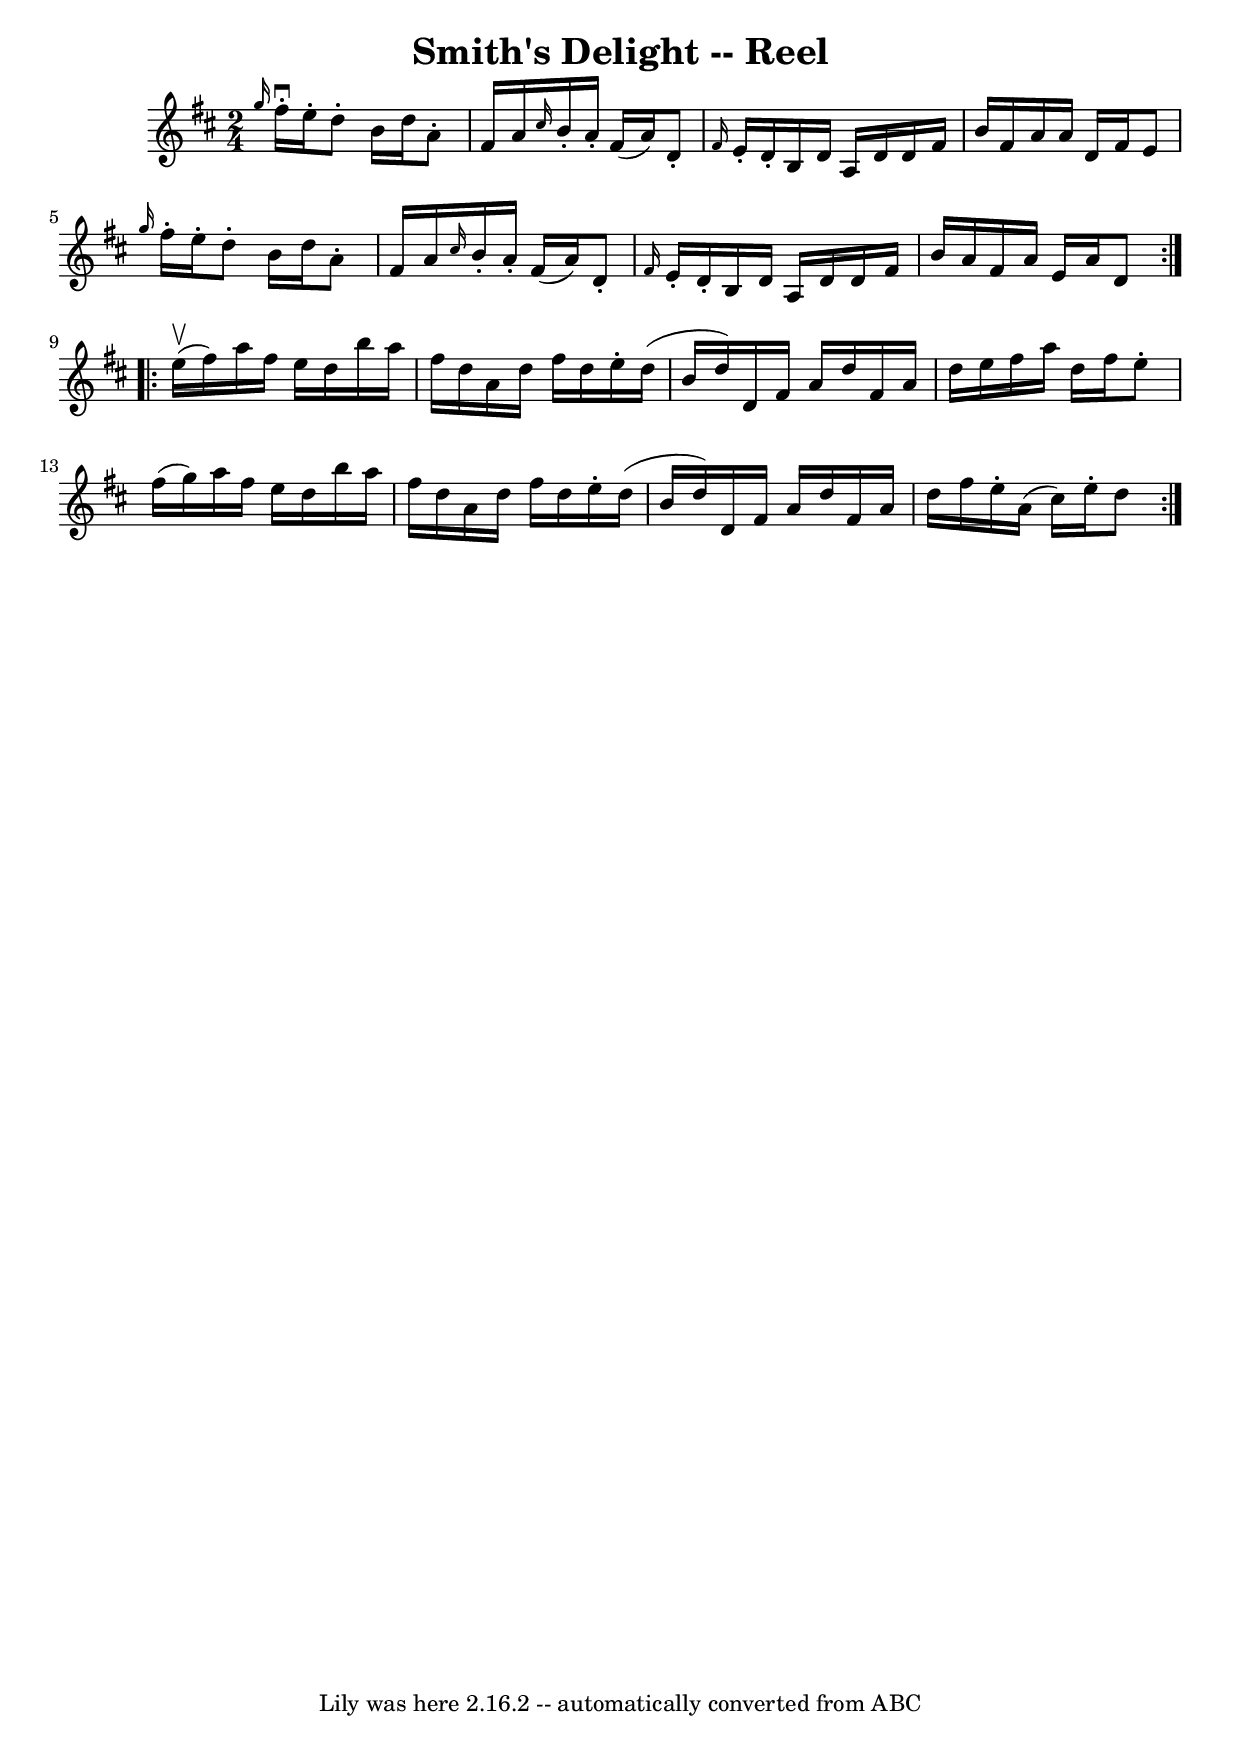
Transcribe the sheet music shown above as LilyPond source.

\version "2.16.2"
\include "Mammoth.ily"
\header {
  %% book = "Ryan's Mammoth Collection"
  crossRefNumber = "1"
  footnotes = "\\\\AKA Kitty's Wedding -- Hornpipe\\\\135"
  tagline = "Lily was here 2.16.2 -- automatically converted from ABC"
  title = "Smith's Delight -- Reel"

}
voicedefault =  {



  \repeat volta 2 {

    \time 2/4 
    \key d \major
    \grace { g''16  
	   } fis''16^\downbow-. e''16-. 
    |
    d''8-. b'16 d''16 a'8-. fis'16 a'16    |
    
    \grace { cis''16  
	   } b'16-. a'16-. fis'16 (a'16) d'8-. 
    \grace { fis'16  
	   } e'16-. d'16-.   |
    b16 d'16 a16    
    d'16 d'16 fis'16 b'16 fis'16    |
    a'16 a'16 d'16    
    fis'16 e'8  \grace { g''16  
		       } fis''16-. e''16-.   |
    d''8-. b'16 d''16 a'8-. fis'16 a'16    |
    \grace { cis''16  

	   } b'16-. a'16-. fis'16 (a'16) d'8-. \grace { fis'16  
							 }   
    e'16-. d'16-.   |
    b16 d'16 a16 d'16 d'16 fis'16    
    b'16 a'16    |
    fis'16 a'16 e'16 a'16 d'8    

  } 
  \repeat volta 2 {
    e''16^\upbow(fis''16) |
    a''16    
    fis''16 e''16 d''16 b''16 a''16 fis''16 d''16    |
    
    a'16 d''16 fis''16 d''16 e''16-. d''16 (b'16 d''16)   
    |
    d'16 fis'16 a'16 d''16 fis'16 a'16 d''16 e''16  
    |
    fis''16 a''16 d''16 fis''16 e''8-. fis''16 (
    g''16)   |
    a''16 fis''16 e''16 d''16 b''16 a''16   
    fis''16 d''16    |
    a'16 d''16 fis''16 d''16 e''16-.   
    d''16 (b'16 d''16)   |
    d'16 fis'16 a'16 d''16    
    fis'16 a'16 d''16 fis''16    |
    e''16-. a'16 (cis''16) e''16-. d''8    
  }   

}

\score{
  <<

    \context Staff="default"
    {
      \voicedefault 
      
    }

  >>
  \layout {
    
  }
  \midi {
  }

}
